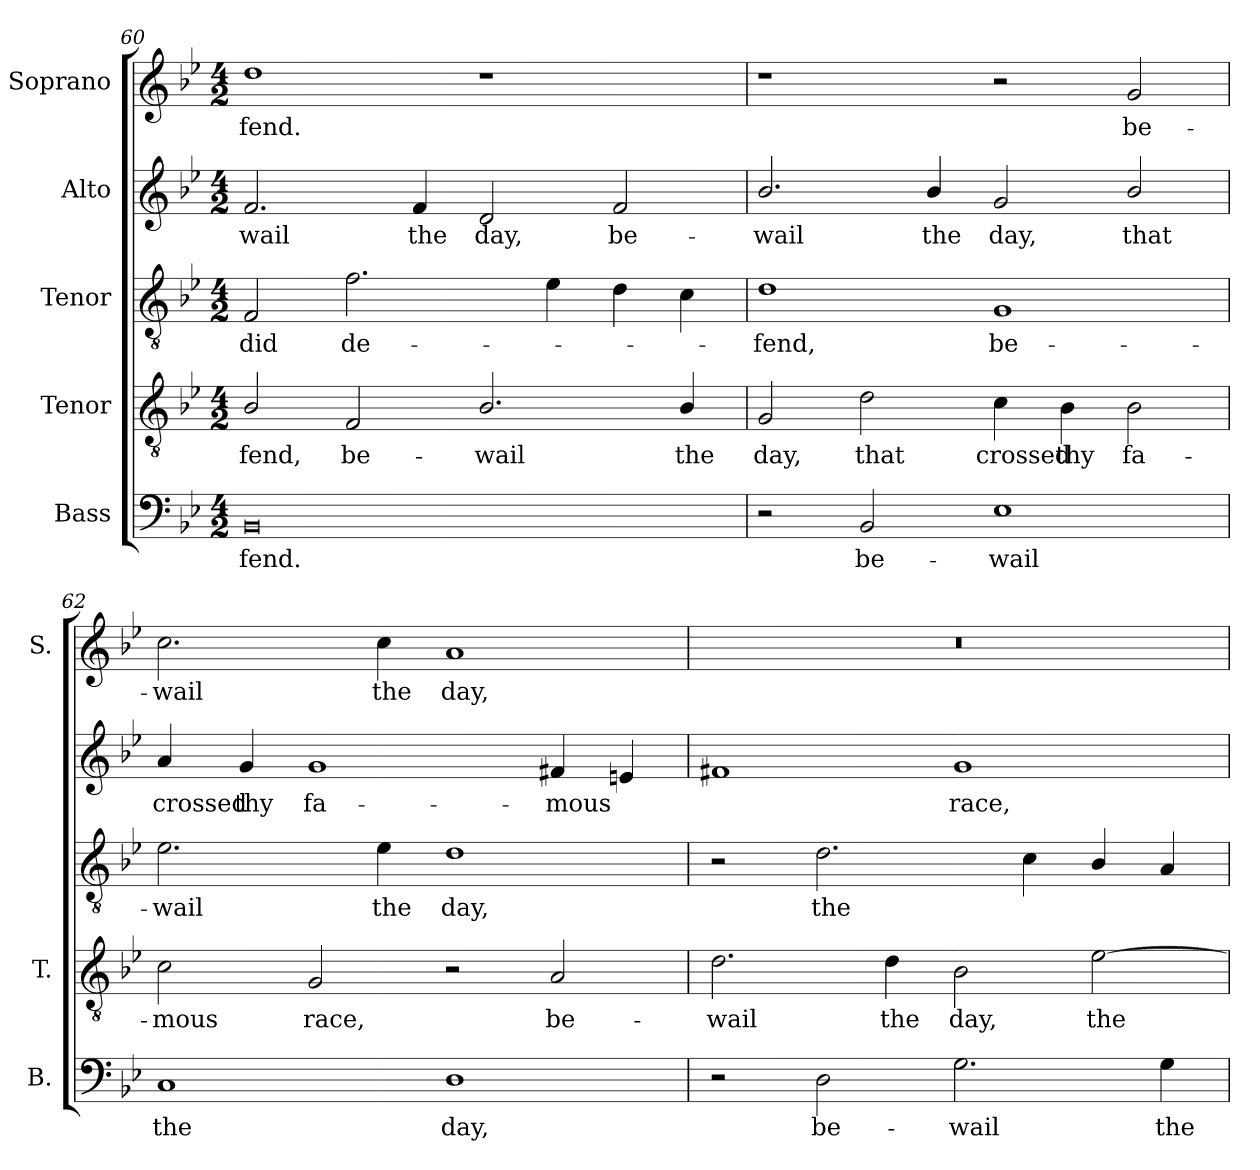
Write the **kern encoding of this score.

**kern	**text	**kern	**text	**kern	**text	**kern	**text	**kern	**text
*part5	*part5	*part4	*part4	*part3	*part3	*part2	*part2	*part1	*part1
*staff5	*staff5	*staff4	*staff4	*staff3	*staff3	*staff2	*staff2	*staff1	*staff1
*I"Bass	*	*I"Tenor	*	*I"Tenor	*	*I"Alto	*	*I"Soprano	*
*I'B.	*	*I'T.	*	*	*	*	*	*I'S.	*
!!LO:LB:g=z
*clefF4	*	*clefGv2	*	*clefGv2	*	*clefG2	*	*clefG2	*
*	*	*ITrd7c12	*	*ITrd7c12	*	*ITrd7c12	*	*	*
*k[b-e-]	*	*k[b-e-]	*	*k[b-e-]	*	*k[b-e-]	*	*k[b-e-]	*
*B-:	*	*B-:	*	*B-:	*	*B-:	*	*B-:	*
*M4/2	*	*M4/2	*	*M4/2	*	*M4/2	*	*M4/2	*
=60	=60	=60	=60	=60	=60	=60	=60	=60	=60
!	!LO:LY:b:color=#000000	!	!	!	!	!	!	!	!
!	!	!	!LO:LY:b:color=#000000	!	!	!	!	!	!
!	!	!	!	!	!LO:LY:b:color=#000000	!	!	!	!
!	!	!	!	!	!	!	!LO:LY:b:color=#000000	!	!
!	!	!	!	!	!	!	!	!	!LO:LY:b:color=#000000
0BB-i	-fend.	2BB-i/	-fend,	2FFi/	did	2.Fi/	-wail	1ddi	-fend.
!	!	!	!LO:LY:b:color=#000000	!	!	!	!	!	!
!	!	!	!	!	!LO:LY:b:color=#000000	!	!	!	!
.	.	2FFi/	be-	2.Fi\	de-	.	.	.	.
!	!	!	!	!	!	!	!LO:LY:b:color=#000000	!	!
.	.	.	.	.	.	4Fi/	the	.	.
!	!	!	!LO:LY:b:color=#000000	!	!	!	!	!	!
!	!	!	!	!	!	!	!LO:LY:b:color=#000000	!	!
.	.	2.BB-i/	-wail	.	.	2Di/	day,	1r	.
.	.	.	.	4E-i\	.	.	.	.	.
!	!	!	!	!	!	!	!LO:LY:b:color=#000000	!	!
.	.	.	.	4Di\	.	2Fi/	be-	.	.
!	!	!	!LO:LY:b:color=#000000	!	!	!	!	!	!
.	.	4BB-i/	the	4Ci\	.	.	.	.	.
=61	=61	=61	=61	=61	=61	=61	=61	=61	=61
!	!	!	!LO:LY:b:color=#000000	!	!	!	!	!	!
!	!	!	!	!	!LO:LY:b:color=#000000	!	!	!	!
!	!	!	!	!	!	!	!LO:LY:b:color=#000000	!	!
2r	.	2GGi/	day,	1Di	-fend,	2.B-i/	-wail	1r	.
!	!LO:LY:b:color=#000000	!	!	!	!	!	!	!	!
!	!	!	!LO:LY:b:color=#000000	!	!	!	!	!	!
2BB-i/	be-	2Di\	that	.	.	.	.	.	.
!	!	!	!	!	!	!	!LO:LY:b:color=#000000	!	!
.	.	.	.	.	.	4B-i/	the	.	.
!	!LO:LY:b:color=#000000	!	!	!	!	!	!	!	!
!	!	!	!LO:LY:b:color=#000000	!	!	!	!	!	!
!	!	!	!	!	!LO:LY:b:color=#000000	!	!	!	!
!	!	!	!	!	!	!	!LO:LY:b:color=#000000	!	!
1E-i	-wail	4Ci\	crossed	1GGi	be-	2Gi/	day,	2r	.
!	!	!	!LO:LY:b:color=#000000	!	!	!	!	!	!
.	.	4BB-i\	thy	.	.	.	.	.	.
!	!	!	!LO:LY:b:color=#000000	!	!	!	!	!	!
!	!	!	!	!	!	!	!LO:LY:b:color=#000000	!	!
!	!	!	!	!	!	!	!	!	!LO:LY:b:color=#000000
.	.	2BB-i\	fa-	.	.	2B-i/	that	2gi/	be-
=62	=62	=62	=62	=62	=62	=62	=62	=62	=62
!	!LO:LY:b:color=#000000	!	!	!	!	!	!	!	!
!	!	!	!LO:LY:b:color=#000000	!	!	!	!	!	!
!	!	!	!	!	!LO:LY:b:color=#000000	!	!	!	!
!	!	!	!	!	!	!	!LO:LY:b:color=#000000	!	!
!	!	!	!	!	!	!	!	!	!LO:LY:b:color=#000000
1Ci	the	2Ci\	-mous	2.E-i\	-wail	4Ai/	crossed	2.cci\	-wail
!	!	!	!	!	!	!	!LO:LY:b:color=#000000	!	!
.	.	.	.	.	.	4Gi/	thy	.	.
!	!	!	!LO:LY:b:color=#000000	!	!	!	!	!	!
!	!	!	!	!	!	!	!LO:LY:b:color=#000000	!	!
.	.	2GGi/	race,	.	.	1Gi	fa-	.	.
!	!	!	!	!	!LO:LY:b:color=#000000	!	!	!	!
!	!	!	!	!	!	!	!	!	!LO:LY:b:color=#000000
.	.	.	.	4E-i\	the	.	.	4cci\	the
!	!LO:LY:b:color=#000000	!	!	!	!	!	!	!	!
!	!	!	!	!	!LO:LY:b:color=#000000	!	!	!	!
!	!	!	!	!	!	!	!	!	!LO:LY:b:color=#000000
1Di	day,	2r	.	1Di	day,	.	.	1ai	day,
!	!	!	!LO:LY:b:color=#000000	!	!	!	!	!	!
!	!	!	!	!	!	!	!LO:LY:b:color=#000000	!	!
.	.	2AAi/	be-	.	.	4F#Xi/	-mous	.	.
.	.	.	.	.	.	4Eni/	.	.	.
=63	=63	=63	=63	=63	=63	=63	=63	=63	=63
!	!	!	!LO:LY:b:color=#000000	!	!	!	!	!LO:N:vis=1	!
2r	.	2.Di\	-wail	2r	.	1F#Xi	.	0r	.
!	!LO:LY:b:color=#000000	!	!	!	!	!	!	!	!
!	!	!	!	!	!LO:LY:b:color=#000000	!	!	!	!
2Di\	be-	.	.	2.Di\	the	.	.	.	.
!	!	!	!LO:LY:b:color=#000000	!	!	!	!	!	!
.	.	4Di\	the	.	.	.	.	.	.
!	!LO:LY:b:color=#000000	!	!	!	!	!	!	!	!
!	!	!	!LO:LY:b:color=#000000	!	!	!	!	!	!
!	!	!	!	!	!	!	!LO:LY:b:color=#000000	!	!
2.Gi\	-wail	2BB-i\	day,	.	.	1Gi	race,	.	.
.	.	.	.	4Ci\	.	.	.	.	.
!	!	!	!LO:LY:b:color=#000000	!	!	!	!	!	!
.	.	[2E-i\	the	4BB-i/	.	.	.	.	.
!	!LO:LY:b:color=#000000	!	!	!	!	!	!	!	!
4Gi\	the	.	.	4AAi/	.	.	.	.	.
=	=	=	=	=	=	=	=	=	=
*-	*-	*-	*-	*-	*-	*-	*-	*-	*-
